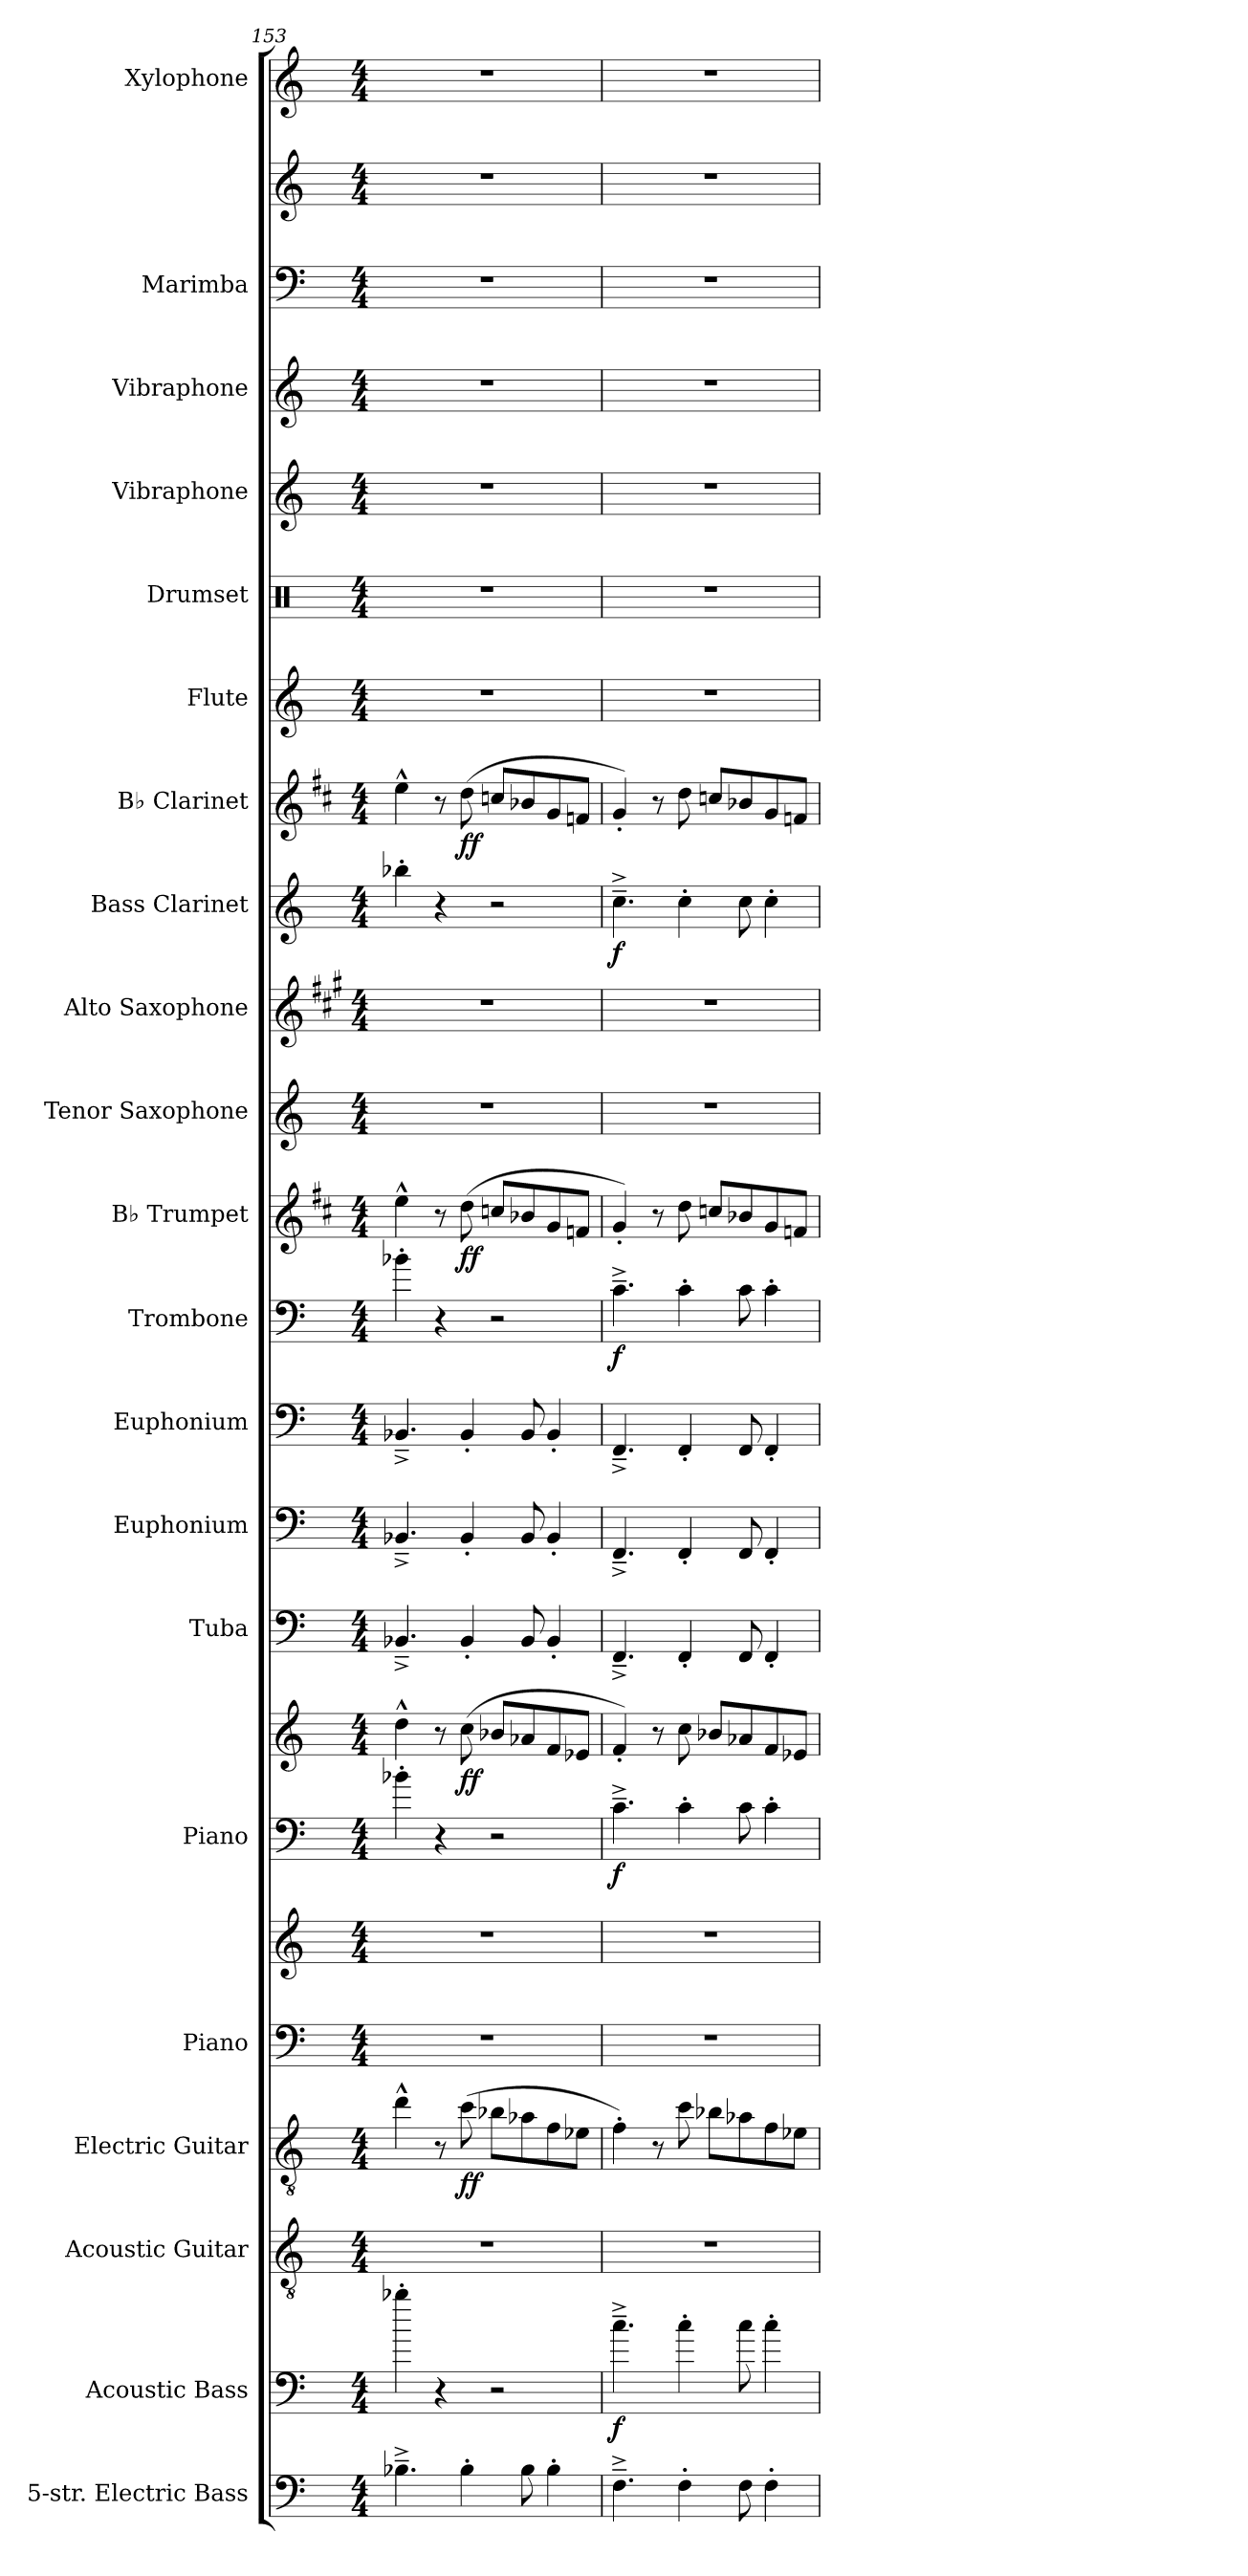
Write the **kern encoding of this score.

**kern	**kern	**dynam	**kern	**kern	**dynam	**kern	**kern	**kern	**kern	**dynam	**kern	**kern	**kern	**kern	**dynam	**kern	**dynam	**kern	**kern	**kern	**dynam	**kern	**dynam	**kern	**kern	**kern	**kern	**kern	**kern	**kern
*part21	*part20	*part20	*part19	*part18	*part18	*part17	*part17	*part16	*part16	*part16	*part15	*part14	*part13	*part12	*part12	*part11	*part11	*part10	*part9	*part8	*part8	*part7	*part7	*part6	*part5	*part4	*part3	*part2	*part2	*part1
*staff24	*staff23	*staff23	*staff22	*staff21	*staff21	*staff20	*staff19	*staff18	*staff17	*staff17/18	*staff16	*staff15	*staff14	*staff13	*staff13	*staff12	*staff12	*staff11	*staff10	*staff9	*staff9	*staff8	*staff8	*staff7	*staff6	*staff5	*staff4	*staff3	*staff2	*staff1
*I"5-str. Electric Bass	*I"Acoustic Bass	*	*I"Acoustic Guitar	*I"Electric Guitar	*	*I"Piano	*	*I"Piano	*	*	*I"Tuba	*I"Euphonium	*I"Euphonium	*I"Trombone	*	*I"B♭ Trumpet	*	*I"Tenor Saxophone	*I"Alto Saxophone	*I"Bass Clarinet	*	*I"B♭ Clarinet	*	*I"Flute	*I"Drumset	*I"Vibraphone	*I"Vibraphone	*I"Marimba	*	*I"Xylophone
*I'El. B.	*I'Bass	*	*I'Guit.	*I'El. Guit.	*	*I'Pno.	*	*I'Pno.	*	*	*I'Tba.	*I'Euph.	*I'Euph.	*I'Tbn.	*	*I'B♭ Tpt.	*	*I'T. Sax.	*I'A. Sax.	*I'B. Cl.	*	*I'B♭ Cl.	*	*I'Fl.	*I'Drs.	*I'Vib.	*I'Vib.	*I'Mrm.	*	*I'Xyl.
!!LO:PB:g=z
*clefF4	*clefF4	*	*clefGv2	*clefGv2	*	*clefF4	*clefG2	*clefF4	*clefG2	*	*clefF4	*clefF4	*clefF4	*clefF4	*	*clefG2	*	*clefG2	*clefG2	*clefG2	*	*clefG2	*	*clefG2	*clefX	*clefG2	*clefG2	*clefF4	*clefG2	*clefG2
*ITrd7c12	*ITrd7c12	*	*	*	*	*	*	*	*	*	*	*	*	*	*	*ITrd1c2	*	*ITrd8c14	*ITrd5c9	*ITrd8c14	*	*ITrd1c2	*	*	*	*	*	*	*	*ITrd-7c-12
*k[]	*k[]	*	*k[]	*k[]	*	*k[]	*k[]	*k[]	*k[]	*	*k[]	*k[]	*k[]	*k[]	*	*k[]	*	*k[]	*k[]	*k[]	*	*k[]	*	*k[]	*k[]	*k[]	*k[]	*k[]	*k[]	*k[]
*M4/4	*M4/4	*	*M4/4	*M4/4	*	*M4/4	*M4/4	*M4/4	*M4/4	*	*M4/4	*M4/4	*M4/4	*M4/4	*	*M4/4	*	*M4/4	*M4/4	*M4/4	*	*M4/4	*	*M4/4	*M4/4	*M4/4	*M4/4	*M4/4	*M4/4	*M4/4
=153	=153	=153	=153	=153	=153	=153	=153	=153	=153	=153	=153	=153	=153	=153	=153	=153	=153	=153	=153	=153	=153	=153	=153	=153	=153	=153	=153	=153	=153	=153
4.BB-X~^\	4b-X'\	.	1r	4dd^^\	.	1r	1r	4b-X'\	4dd^^\	.	4.BB-X~^/	4.BB-X~^/	4.BB-X~^/	4b-X'\	.	4dd^^\	.	1r	1r	4b-X'\	.	4dd^^\	.	1r	1r	1r	1r	1r	1r	1r
.	4r	.	.	8r	.	.	.	4r	8r	.	.	.	.	4r	.	8r	.	.	.	4r	.	8r	.	.	.	.	.	.	.	.
!	!	!	!	!	!LO:DY:b	!	!	!	!	!LO:DY:b	!	!	!	!	!	!	!LO:DY:b	!	!	!	!	!	!LO:DY:b	!	!	!	!	!	!	!
4BB-'\	.	.	.	(8cc\	ff	.	.	.	(8cc\	ff	4BB-'/	4BB-'/	4BB-'/	.	.	(8cc\	ff	.	.	.	.	(8cc\	ff	.	.	.	.	.	.	.
.	2r	.	.	8b-X\L	.	.	.	2r	8b-X/L	.	.	.	.	2r	.	8b-X/L	.	.	.	2r	.	8b-X/L	.	.	.	.	.	.	.	.
8BB-\	.	.	.	8a-X\	.	.	.	.	8a-X/	.	8BB-/	8BB-/	8BB-/	.	.	8a-X/	.	.	.	.	.	8a-X/	.	.	.	.	.	.	.	.
4BB-'\	.	.	.	8f\	.	.	.	.	8f/	.	4BB-'/	4BB-'/	4BB-'/	.	.	8f/	.	.	.	.	.	8f/	.	.	.	.	.	.	.	.
.	.	.	.	8e-X\J	.	.	.	.	8e-X/J	.	.	.	.	.	.	8e-X/J	.	.	.	.	.	8e-X/J	.	.	.	.	.	.	.	.
=154	=154	=154	=154	=154	=154	=154	=154	=154	=154	=154	=154	=154	=154	=154	=154	=154	=154	=154	=154	=154	=154	=154	=154	=154	=154	=154	=154	=154	=154	=154
!	!	!LO:DY:b	!	!	!	!	!	!	!	!LO:DY:b=2	!	!	!	!	!LO:DY:b	!	!	!	!	!	!LO:DY:b	!	!	!	!	!	!	!	!	!
4.FF~^\	4.c~^\	f	1r	4f'\)	.	1r	1r	4.c~^\	4f'/)	f	4.FF~^/	4.FF~^/	4.FF~^/	4.c~^\	f	4f'/)	.	1r	1r	4.c~^\	f	4f'/)	.	1r	1r	1r	1r	1r	1r	1r
.	.	.	.	8r	.	.	.	.	8r	.	.	.	.	.	.	8r	.	.	.	.	.	8r	.	.	.	.	.	.	.	.
4FF'\	4c'\	.	.	8cc\	.	.	.	4c'\	8cc\	.	4FF'/	4FF'/	4FF'/	4c'\	.	8cc\	.	.	.	4c'\	.	8cc\	.	.	.	.	.	.	.	.
.	.	.	.	8b-X\L	.	.	.	.	8b-X/L	.	.	.	.	.	.	8b-X/L	.	.	.	.	.	8b-X/L	.	.	.	.	.	.	.	.
8FF\	8c\	.	.	8a-X\	.	.	.	8c\	8a-X/	.	8FF/	8FF/	8FF/	8c\	.	8a-X/	.	.	.	8c\	.	8a-X/	.	.	.	.	.	.	.	.
4FF'\	4c'\	.	.	8f\	.	.	.	4c'\	8f/	.	4FF'/	4FF'/	4FF'/	4c'\	.	8f/	.	.	.	4c'\	.	8f/	.	.	.	.	.	.	.	.
.	.	.	.	8e-X\J	.	.	.	.	8e-X/J	.	.	.	.	.	.	8e-X/J	.	.	.	.	.	8e-X/J	.	.	.	.	.	.	.	.
=	=	=	=	=	=	=	=	=	=	=	=	=	=	=	=	=	=	=	=	=	=	=	=	=	=	=	=	=	=	=
*-	*-	*-	*-	*-	*-	*-	*-	*-	*-	*-	*-	*-	*-	*-	*-	*-	*-	*-	*-	*-	*-	*-	*-	*-	*-	*-	*-	*-	*-	*-
